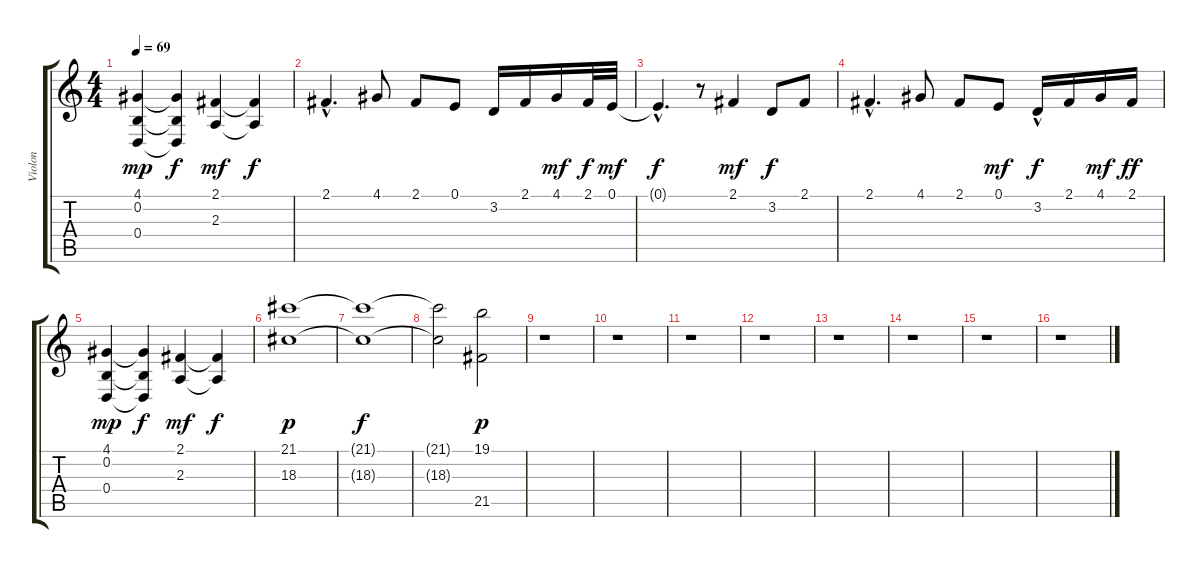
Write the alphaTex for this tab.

\track ("Violon " "Violon ") {instrument violin}
\staff {score tabs}
\tuning (E4 B3 G3 D3 A2 E2) {hide}
\ts (4 4)
\tempo 69
\clef g2
\ks c
(4.1 0.2 0.4).4{dy mp} (4.1{t} 0.2{t} 0.4{t}).4{dy f} (2.1 2.3).4{dy mf} (2.1{t} 2.3{t}).4{dy f} |
2.1{hac}.4{d} 4.1.8 2.1.8 0.1.8 3.2.16 2.1.16 4.1.16{dy mf} 2.1.32{dy f} 0.1.32{dy mf} |
0.1{hac t}.4{d dy f} r.8 2.1.4{dy mf} 3.2.8{dy f} 2.1.8 |
2.1{hac}.4{d} 4.1.8 2.1.8 0.1.8{dy mf} 3.2{hac}.16{dy f} 2.1.16 4.1.16{dy mf} 2.1.16{dy ff} |
(4.1 0.2 0.4).4{dy mp} (4.1{t} 0.2{t} 0.4{t}).4{dy f} (2.1 2.3).4{dy mf} (2.1{t} 2.3{t}).4{dy f} |
(21.1 18.3).1{dy p} |
(21.1{t} 18.3{t}).1{dy f} |
(21.1{t} 18.3{t}).2 (19.1 21.5).2{dy p} |
r.1 |
r.1 |
r.1 |
r.1 |
r.1 |
r.1 |
r.1 |
r.1
